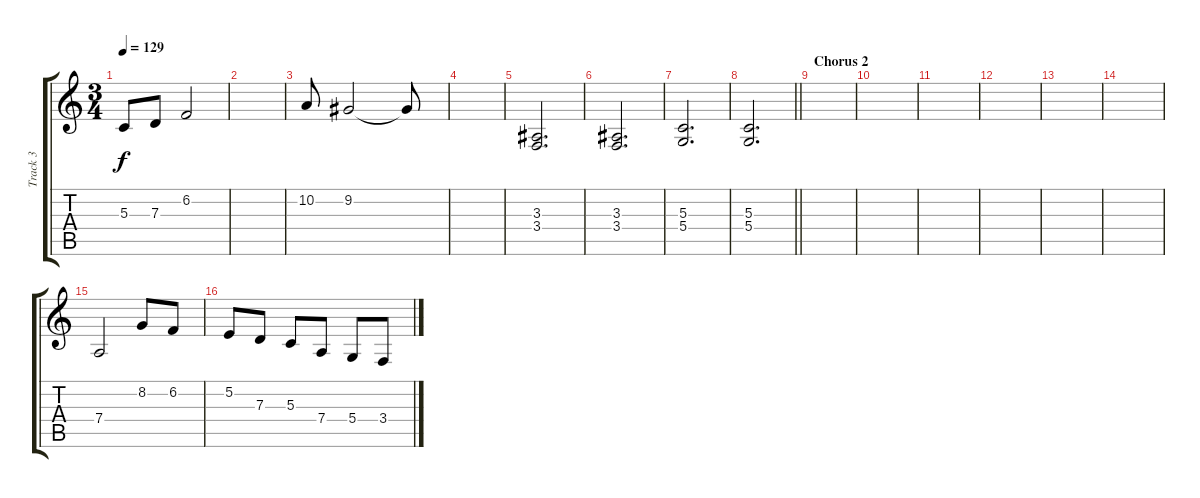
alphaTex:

\track ("Track 3" "Track 3") {instrument viola}
\staff {score tabs}
\tuning (E4 B3 G3 D3 A2 E2) {hide}
\ts (3 4)
\tempo 129
\clef g2
\ks c
5.3.8{dy f} 7.3.8 6.2.2 |
|
10.2.8 9.2.2 9.2{t}.8 |
|
(3.3 3.4).2{d} |
(3.3 3.4).2{d} |
(5.3 5.4).2{d} |
\barLineRight lightlight
(5.3 5.4).2{d} |
\section ("" "Chorus 2")
|
|
|
|
|
|
7.4.2 8.2.8 6.2.8 |
5.2.8 7.3.8 5.3.8 7.4.8 5.4.8 3.4.8
